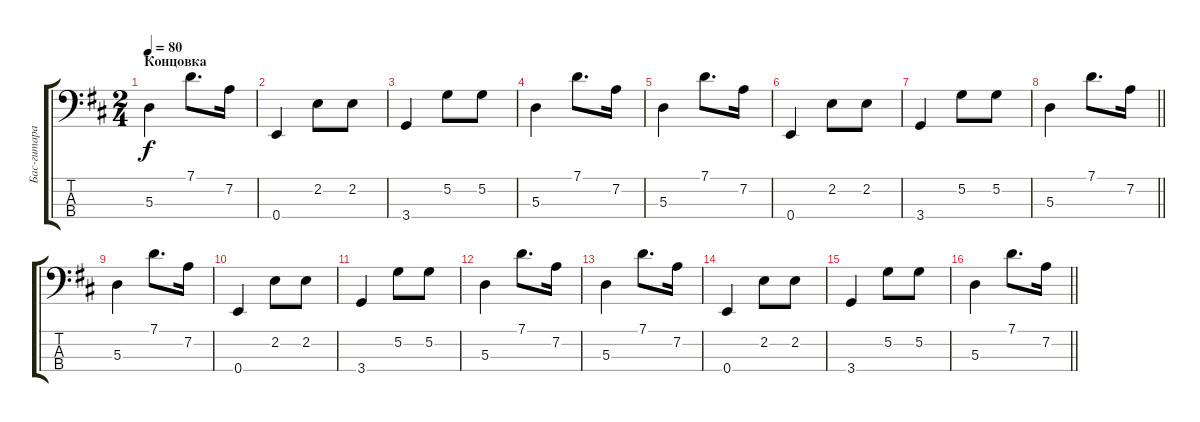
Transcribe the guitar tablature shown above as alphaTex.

\track ("Бас-гитара" "Бас-гитара") {instrument electricbassfinger}
\staff {score tabs}
\tuning (G2 D2 A1 E1) {hide}
\ts (2 4)
\section ("" "Концовка")
\tempo 80
\clef f4
\ks d
5.3.4{dy f} 7.1.8{d} 7.2.16 |
0.4.4 2.2.8 2.2.8 |
3.4.4 5.2.8 5.2.8 |
5.3.4 7.1.8{d} 7.2.16 |
5.3.4 7.1.8{d} 7.2.16 |
0.4.4 2.2.8 2.2.8 |
3.4.4 5.2.8 5.2.8 |
\barLineRight lightlight
5.3.4 7.1.8{d} 7.2.16 |
5.3.4 7.1.8{d} 7.2.16 |
0.4.4 2.2.8 2.2.8 |
3.4.4 5.2.8 5.2.8 |
5.3.4 7.1.8{d} 7.2.16 |
5.3.4 7.1.8{d} 7.2.16 |
0.4.4 2.2.8 2.2.8 |
3.4.4 5.2.8 5.2.8 |
\barLineRight lightlight
5.3.4 7.1.8{d} 7.2.16
